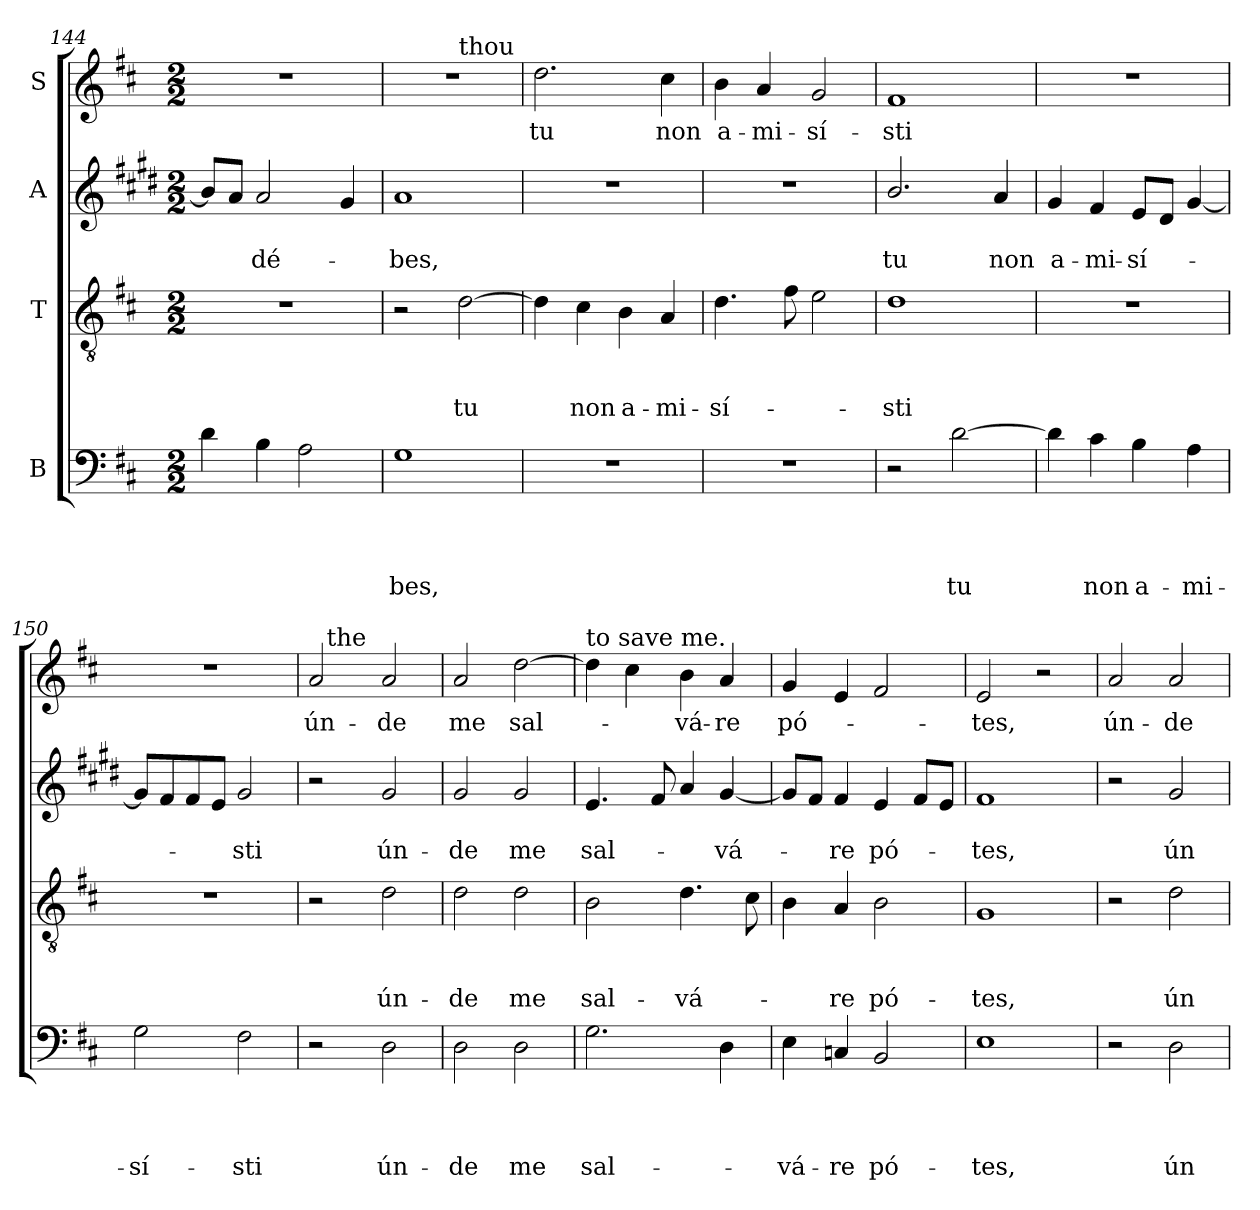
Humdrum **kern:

**kern	**text	**text	**text	**text	**kern	**text	**text	**text	**kern	**text	**text	**kern	**text
*part4	*part4	*part4	*part4	*part4	*part3	*part3	*part3	*part3	*part2	*part2	*part2	*part1	*part1
*staff4	*staff4	*staff4	*staff4	*staff4	*staff3	*staff3	*staff3	*staff3	*staff2	*staff2	*staff2	*staff1	*staff1
*I"B	*	*	*	*	*I"T	*	*	*	*I"A	*	*	*I"S	*
*clefF4	*	*	*	*	*clefGv2	*	*	*	*clefG2	*	*	*clefG2	*
*	*	*	*	*	*	*	*	*	*ITrd1c2	*	*	*	*
*k[f#c#]	*	*	*	*	*k[f#c#]	*	*	*	*k[f#c#]	*	*	*k[f#c#]	*
*D:	*	*	*	*	*D:	*	*	*	*D:	*	*	*D:	*
*M2/2	*	*	*	*	*M2/2	*	*	*	*M2/2	*	*	*M2/2	*
=144	=144	=144	=144	=144	=144	=144	=144	=144	=144	=144	=144	=144	=144
4d\	.	.	.	.	1r	.	.	.	8a/L]	.	.	1r	.
.	.	.	.	.	.	.	.	.	8g/J	.	.	.	.
!	!	!	!	!	!	!	!	!	!	!	!LO:LY:b	!	!
4B\	.	.	.	.	.	.	.	.	2g/	.	dé-	.	.
2A\	.	.	.	.	.	.	.	.	.	.	.	.	.
.	.	.	.	.	.	.	.	.	4f#/	.	.	.	.
=145	=145	=145	=145	=145	=145	=145	=145	=145	=145	=145	=145	=145	=145
!	!	!	!	!LO:LY:b	!	!	!	!	!	!	!LO:LY:b	!	!
*	*	*	*	*	*	*	*	*	*	*	*	*^	*
1G	.	.	.	-bes,	2r	.	.	.	1g	.	-bes,	1r	2ryy	.
!	!	!	!	!	!	!	!	!	!	!	!	!	!LO:TX:a:t=thou	!
!	!	!	!	!	!	!	!	!LO:LY:b	!	!	!	!	!	!
.	.	.	.	.	[2d\	.	.	tu	.	.	.	.	2ryy	.
=146	=146	=146	=146	=146	=146	=146	=146	=146	=146	=146	=146	=146	=146	=146
!	!	!	!	!	!	!	!	!	!	!	!	!LO:TX:a:t=hast not lost	!	!
!	!	!	!	!	!	!	!	!	!	!	!	!	!	!LO:LY:b
*	*	*	*	*	*	*	*	*	*	*	*	*v	*v	*
1r	.	.	.	.	4d\]	.	.	.	1r	.	.	2.dd\	tu
!	!	!	!	!	!	!	!	!LO:LY:b	!	!	!	!	!
.	.	.	.	.	4c#\	.	.	non	.	.	.	.	.
!	!	!	!	!	!	!	!	!LO:LY:b	!	!	!	!	!
.	.	.	.	.	4B\	.	.	a-	.	.	.	.	.
!	!	!	!	!	!	!	!	!LO:LY:b	!	!	!	!	!LO:LY:b
.	.	.	.	.	4A/	.	.	-mi-	.	.	.	4cc#\	non
=147	=147	=147	=147	=147	=147	=147	=147	=147	=147	=147	=147	=147	=147
!	!	!	!	!	!	!	!	!LO:LY:b	!	!	!	!	!LO:LY:b
1r	.	.	.	.	4.d\	.	.	-sí-	1r	.	.	4b\	a-
!	!	!	!	!	!	!	!	!	!	!	!	!	!LO:LY:b
.	.	.	.	.	.	.	.	.	.	.	.	4a/	-mi-
.	.	.	.	.	8f#\	.	.	.	.	.	.	.	.
!	!	!	!	!	!	!	!	!	!	!	!	!	!LO:LY:b
.	.	.	.	.	2e\	.	.	.	.	.	.	2g/	-sí-
=148	=148	=148	=148	=148	=148	=148	=148	=148	=148	=148	=148	=148	=148
!	!	!	!	!	!	!	!	!LO:LY:b	!	!	!LO:LY:b	!	!LO:LY:b
2r	.	.	.	.	1d	.	.	-sti	2.a/	.	tu	1f#	-sti
!	!	!	!	!LO:LY:b	!	!	!	!	!	!	!	!	!
[2d\	.	.	.	tu	.	.	.	.	.	.	.	.	.
!	!	!	!	!	!	!	!	!	!	!	!LO:LY:b	!	!
.	.	.	.	.	.	.	.	.	4g/	.	non	.	.
!!LO:PB:g=z
=149	=149	=149	=149	=149	=149	=149	=149	=149	=149	=149	=149	=149	=149
!	!	!	!	!	!	!	!	!	!	!	!LO:LY:b	!	!
4d\]	.	.	.	.	1r	.	.	.	4f#/	.	a-	1r	.
!	!	!	!	!LO:LY:b	!	!	!	!	!	!	!LO:LY:b	!	!
4c#\	.	.	.	non	.	.	.	.	4e/	.	-mi-	.	.
!	!	!	!	!LO:LY:b	!	!	!	!	!	!	!LO:LY:b	!	!
4B\	.	.	.	a-	.	.	.	.	8d/L	.	-sí-	.	.
.	.	.	.	.	.	.	.	.	8c#/J	.	.	.	.
!	!	!	!	!LO:LY:b	!	!	!	!	!	!	!	!	!
4A\	.	.	.	-mi-	.	.	.	.	[4f#/	.	.	.	.
=150	=150	=150	=150	=150	=150	=150	=150	=150	=150	=150	=150	=150	=150
!	!	!	!	!LO:LY:b	!	!	!	!	!	!	!	!	!
2G\	.	.	.	-sí-	1r	.	.	.	8f#/L]	.	.	1r	.
.	.	.	.	.	.	.	.	.	8e/	.	.	.	.
.	.	.	.	.	.	.	.	.	8e/	.	.	.	.
.	.	.	.	.	.	.	.	.	8d/J	.	.	.	.
!	!	!	!	!LO:LY:b	!	!	!	!	!	!	!LO:LY:b	!	!
2F#\	.	.	.	-sti	.	.	.	.	2f#/	.	-sti	.	.
=151	=151	=151	=151	=151	=151	=151	=151	=151	=151	=151	=151	=151	=151
!	!	!	!	!	!	!	!	!	!	!	!	!	!LO:LY:b
*	*	*	*	*	*	*	*	*	*	*	*	*^	*
2r	.	.	.	.	2r	.	.	.	2r	.	.	2a/	16ryy	ún-
!	!	!	!	!	!	!	!	!	!	!	!	!	!LO:TX:a:t=the	!
.	.	.	.	.	.	.	.	.	.	.	.	.	2...ryy	.
!	!	!	!	!LO:LY:b	!	!	!	!LO:LY:b	!	!	!LO:LY:b	!	!	!LO:LY:b
2D\	.	.	.	ún-	2d\	.	.	ún-	2f#/	.	ún-	2a/	.	-de
=152	=152	=152	=152	=152	=152	=152	=152	=152	=152	=152	=152	=152	=152	=152
!	!	!	!	!	!	!	!	!	!	!	!	!LO:TX:a:t=possibility	!	!
!	!	!	!	!LO:LY:b	!	!	!	!LO:LY:b	!	!	!LO:LY:b	!	!	!LO:LY:b
*	*	*	*	*	*	*	*	*	*	*	*	*v	*v	*
2D\	.	.	.	-de	2d\	.	.	-de	2f#/	.	-de	2a/	me
!	!	!	!	!LO:LY:b	!	!	!	!LO:LY:b	!	!	!LO:LY:b	!	!LO:LY:b
2D\	.	.	.	me	2d\	.	.	me	2f#/	.	me	[2dd\	sal-
=153	=153	=153	=153	=153	=153	=153	=153	=153	=153	=153	=153	=153	=153
!	!	!	!	!	!	!	!	!	!	!	!	!LO:TX:a:t=to save me.	!
!	!	!	!	!LO:LY:b	!	!	!	!LO:LY:b	!	!	!LO:LY:b	!	!
2.G\	.	.	.	sal-	2B\	.	.	sal-	4.d/	.	sal-	4dd\]	.
.	.	.	.	.	.	.	.	.	.	.	.	4cc#\	.
.	.	.	.	.	.	.	.	.	8e/	.	.	.	.
!	!	!	!	!	!	!	!	!LO:LY:b	!	!	!	!	!LO:LY:b
.	.	.	.	.	4.d\	.	.	-vá-	4g/	.	.	4b\	-vá-
!	!	!	!	!	!	!	!	!	!	!	!LO:LY:b	!	!LO:LY:b
4D\	.	.	.	.	.	.	.	.	[4f#/	.	-vá-	4a/	-re
.	.	.	.	.	8c#\	.	.	.	.	.	.	.	.
=154	=154	=154	=154	=154	=154	=154	=154	=154	=154	=154	=154	=154	=154
!	!	!	!	!LO:LY:b	!	!	!	!	!	!	!	!	!LO:LY:b
4E\	.	.	.	-vá-	4B\	.	.	.	8f#/L]	.	.	4g/	pó-
.	.	.	.	.	.	.	.	.	8e/J	.	.	.	.
!	!	!	!	!LO:LY:b	!	!	!	!LO:LY:b	!	!	!LO:LY:b	!	!
4C/	.	.	.	-re	4A/	.	.	-re	4e/	.	-re	4e/	.
!	!	!	!	!LO:LY:b	!	!	!	!LO:LY:b	!	!	!LO:LY:b	!	!
2BB/	.	.	.	pó-	2B\	.	.	pó-	4d/	.	pó-	2f#/	.
.	.	.	.	.	.	.	.	.	8e/L	.	.	.	.
.	.	.	.	.	.	.	.	.	8d/J	.	.	.	.
!!LO:LB:g=z
=155	=155	=155	=155	=155	=155	=155	=155	=155	=155	=155	=155	=155	=155
!	!	!	!	!LO:LY:b	!	!	!	!LO:LY:b	!	!	!LO:LY:b	!	!LO:LY:b
1E	.	.	.	-tes,	1G	.	.	-tes,	1e	.	-tes,	2e/	-tes,
.	.	.	.	.	.	.	.	.	.	.	.	2r	.
=156	=156	=156	=156	=156	=156	=156	=156	=156	=156	=156	=156	=156	=156
!	!	!	!	!	!	!	!	!	!	!	!	!	!LO:LY:b
2r	.	.	.	.	2r	.	.	.	2r	.	.	2a/	ún-
!	!	!	!	!LO:LY:b	!	!	!	!LO:LY:b	!	!	!LO:LY:b	!	!LO:LY:b
2D\	.	.	.	ún-	2d\	.	.	ún-	2f#/	.	ún-	2a/	-de
=	=	=	=	=	=	=	=	=	=	=	=	=	=
*-	*-	*-	*-	*-	*-	*-	*-	*-	*-	*-	*-	*-	*-
